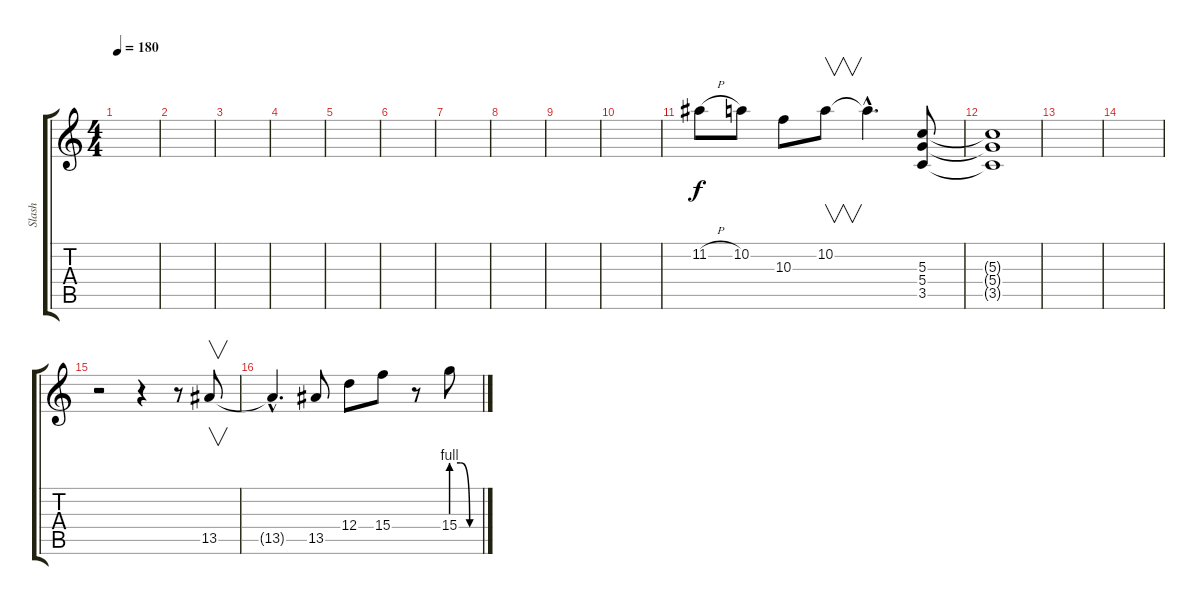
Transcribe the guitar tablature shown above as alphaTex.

\track ("Slash" "Slash") {instrument overdrivenguitar}
\staff {score tabs}
\tuning (E4 B3 G3 D3 A2 E2) {hide}
\ts (4 4)
\tempo 180
\clef g2
\ks c
|
|
|
|
|
|
|
|
|
|
11.2{h}.8 10.2.8 10.3.8 10.2.8{v} 10.2{hac t}.4{d} (5.3 5.4 3.5).8 |
(5.3{t} 5.4{t} 3.5{t}).1 |
|
|
r.2 r.4 r.8 13.5.8{v} |
13.5{hac t}.4{d} 13.5.8 12.4.8 15.4.8 r.8 15.4{be (custom 0 4 20 4 40 0 60 0)}.8
